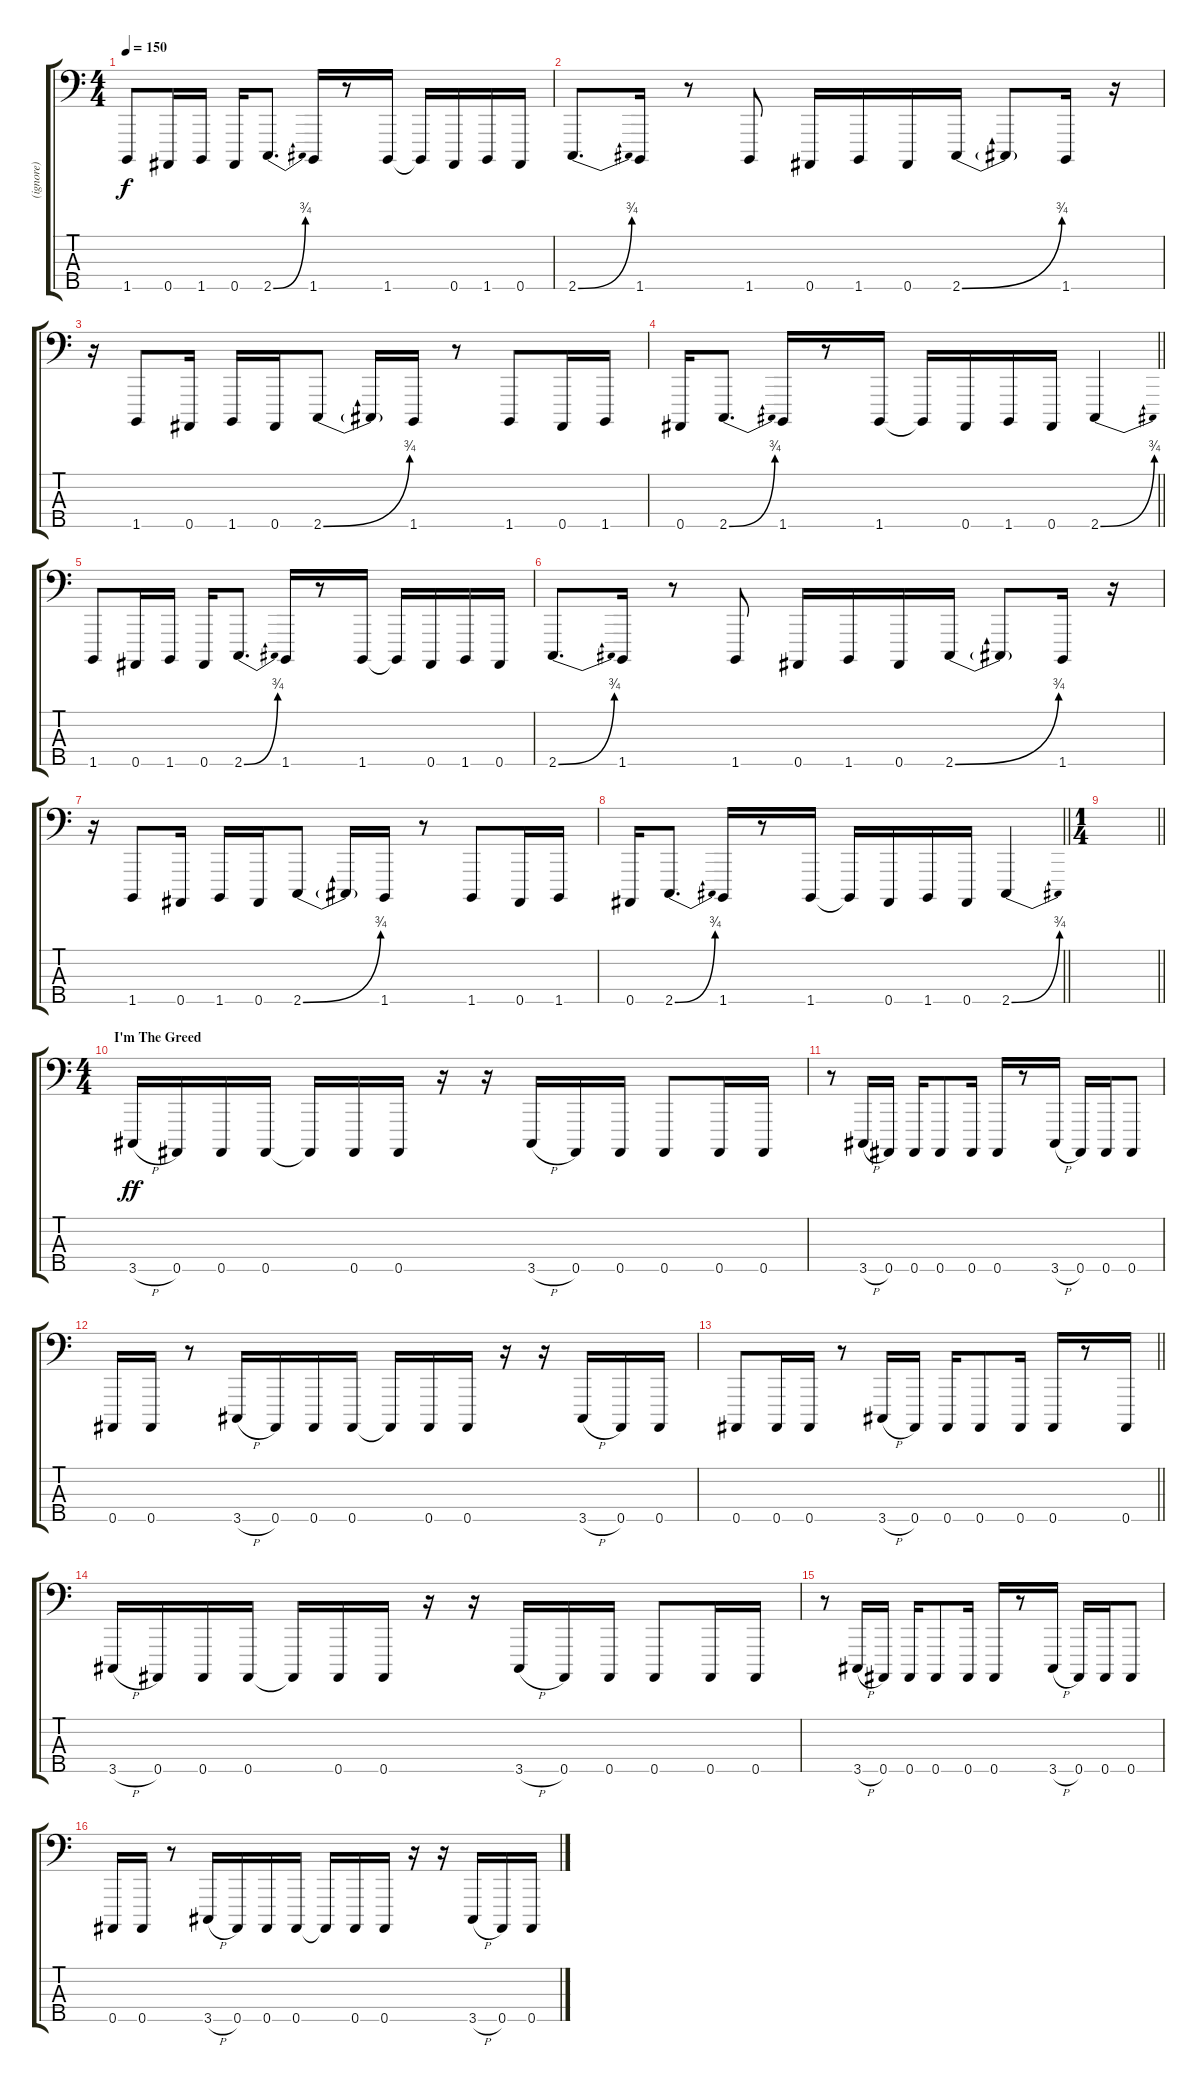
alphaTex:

\track ("(ignore)" "(ignore)") {instrument lead1square}
\staff {score tabs}
\tuning (Gb2 Db2 Ab1 Eb1 Bb0) {hide}
\ts (4 4)
\tempo 150
\clef f4
\ks c
1.5.8{dy f} 0.5.16 1.5.16 0.5.16 2.5{be (bend 0 0 60 3)}.8{d} 1.5.16 r.8 1.5.16 1.5{t}.16 0.5.16 1.5.16 0.5.16 |
2.5{be (bend 0 0 60 3)}.8{d} 1.5.16 r.8 1.5.8 0.5.16 1.5.16 0.5.16 2.5{be (bend 0 0 60 3)}.16 2.5{t}.8 1.5.16 r.16 |
r.16 1.5.8 0.5.16 1.5.16 0.5.16 2.5{be (bend 0 0 60 3)}.8 2.5{t}.16 1.5.16 r.8 1.5.8 0.5.16 1.5.16 |
\barLineRight lightlight
0.5.16 2.5{be (bend 0 0 60 3)}.8{d} 1.5.16 r.8 1.5.16 1.5{t}.16 0.5.16 1.5.16 0.5.16 2.5{be (bend 0 0 60 3)}.4 |
1.5.8 0.5.16 1.5.16 0.5.16 2.5{be (bend 0 0 60 3)}.8{d} 1.5.16 r.8 1.5.16 1.5{t}.16 0.5.16 1.5.16 0.5.16 |
2.5{be (bend 0 0 60 3)}.8{d} 1.5.16 r.8 1.5.8 0.5.16 1.5.16 0.5.16 2.5{be (bend 0 0 60 3)}.16 2.5{t}.8 1.5.16 r.16 |
r.16 1.5.8 0.5.16 1.5.16 0.5.16 2.5{be (bend 0 0 60 3)}.8 2.5{t}.16 1.5.16 r.8 1.5.8 0.5.16 1.5.16 |
\barLineRight lightlight
0.5.16 2.5{be (bend 0 0 60 3)}.8{d} 1.5.16 r.8 1.5.16 1.5{t}.16 0.5.16 1.5.16 0.5.16 2.5{be (bend 0 0 60 3)}.4 |
\ts (1 4)
\barLineRight lightlight
|
\ts (4 4)
\section ("" "I'm The Greed")
3.5{h}.16{dy ff} 0.5.16 0.5.16 0.5.16 0.5{t}.16 0.5.16 0.5.16 r.16 r.16 3.5{h}.16 0.5.16 0.5.16 0.5.8 0.5.16 0.5.16 |
r.8 3.5{h}.16 0.5.16 0.5.16 0.5.8 0.5.16 0.5.16 r.8 3.5{h}.16 0.5.16 0.5.16 0.5.8 |
0.5.16 0.5.16 r.8 3.5{h}.16 0.5.16 0.5.16 0.5.16 0.5{t}.16 0.5.16 0.5.16 r.16 r.16 3.5{h}.16 0.5.16 0.5.16 |
\barLineRight lightlight
0.5.8 0.5.16 0.5.16 r.8 3.5{h}.16 0.5.16 0.5.16 0.5.8 0.5.16 0.5.16 r.8 0.5.16 |
3.5{h}.16 0.5.16 0.5.16 0.5.16 0.5{t}.16 0.5.16 0.5.16 r.16 r.16 3.5{h}.16 0.5.16 0.5.16 0.5.8 0.5.16 0.5.16 |
r.8 3.5{h}.16 0.5.16 0.5.16 0.5.8 0.5.16 0.5.16 r.8 3.5{h}.16 0.5.16 0.5.16 0.5.8 |
0.5.16 0.5.16 r.8 3.5{h}.16 0.5.16 0.5.16 0.5.16 0.5{t}.16 0.5.16 0.5.16 r.16 r.16 3.5{h}.16 0.5.16 0.5.16
